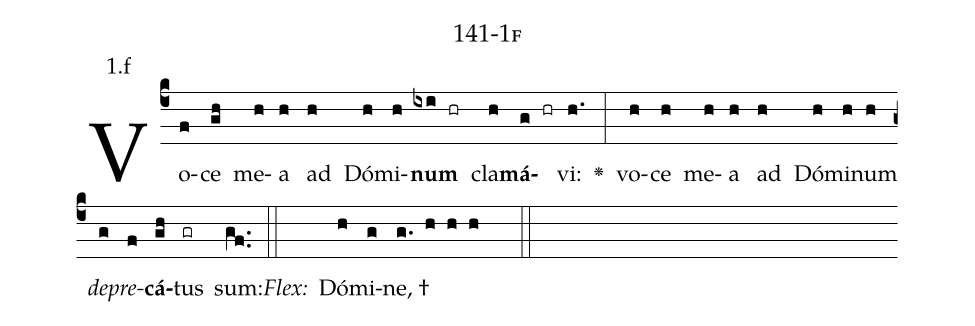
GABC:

name: 141-1f;
annotation: 1.f;
%%
(c4)Vo(f)ce(gh) me(h)a(h) ad(h) Dó(h)mi(h)<b>num</b>(ixi hr) cla(h)<b>má</b>(g hr)vi:(h.) <v>\greheightstar</v>(:) vo(h)ce(h) me(h)a(h) ad(h) Dó(h)mi(h)num(h) <i>de</i>(g)<i>pre</i>(f)<b>cá</b>(gh)tus(gr) sum:(gf..) (::)
<i>Flex:</i>()  Dó(h)mi(g)ne, †(g. h h h  ::)

%E(h) u(h) o(g) u(f) a(gh) e.(gf..) (::)
